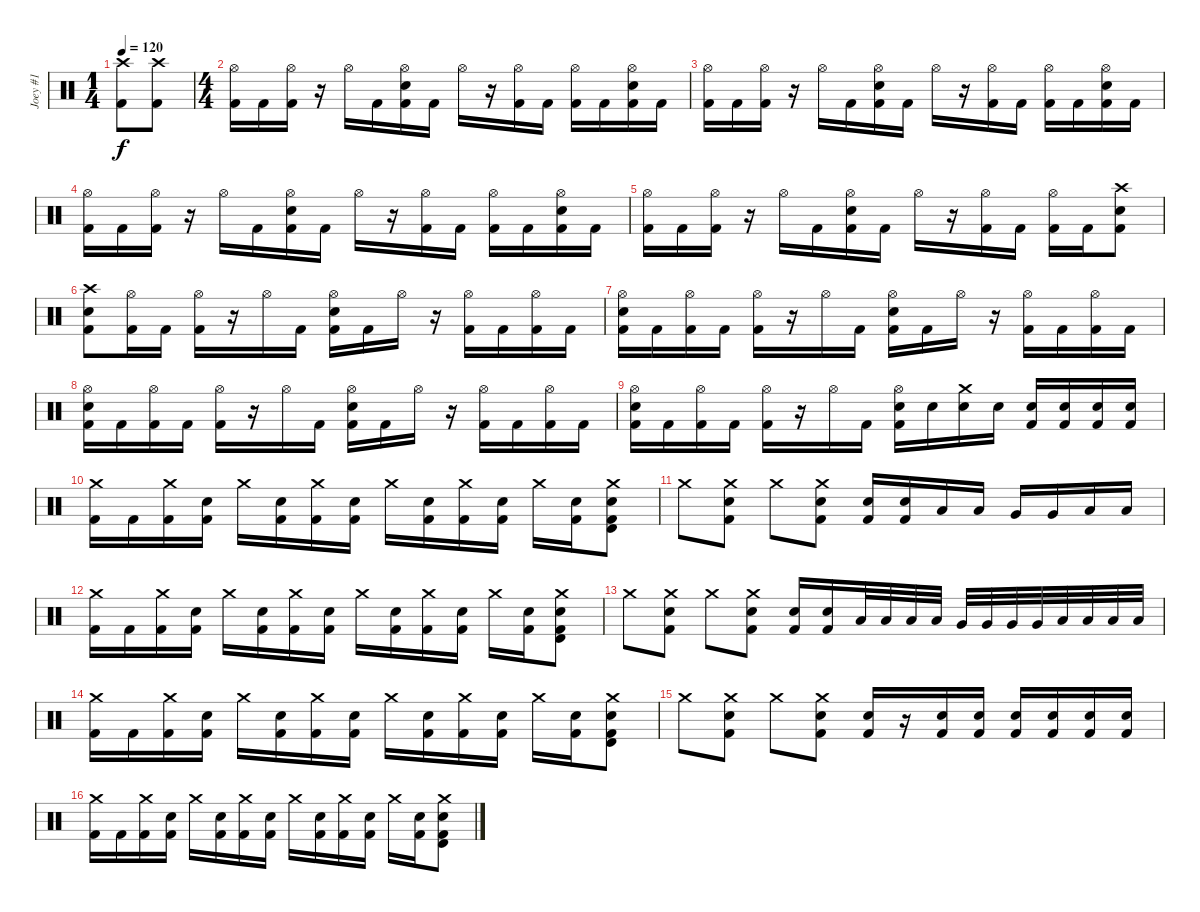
\track ("Joey #1" "Joey #1") {instrument percussion}
\staff {score}
\articulation defaults
\ts (1 4)
\tempo 120
\clef neutral
\ks c
("Crash high (hit)" "Kick (hit) 2").8{dy f} ("Crash high (hit)" "Kick (hit) 2").8 |
\ts (4 4)
("Hi-Hat (open)" "Kick (hit) 2").16 "Kick (hit) 2".16 ("Hi-Hat (open)" "Kick (hit) 2").16 r.16 "Hi-Hat (open)".16 "Kick (hit) 2".16 ("Hi-Hat (open)" "Electric Snare (hit)" "Kick (hit) 2").16 "Kick (hit) 2".16 "Hi-Hat (open)".16 r.16 ("Hi-Hat (open)" "Kick (hit) 2").16 "Kick (hit) 2".16 ("Hi-Hat (open)" "Kick (hit) 2").16 "Kick (hit) 2".16 ("Hi-Hat (open)" "Electric Snare (hit)" "Kick (hit) 2").16 "Kick (hit) 2".16 |
("Hi-Hat (open)" "Kick (hit) 2").16 "Kick (hit) 2".16 ("Hi-Hat (open)" "Kick (hit) 2").16 r.16 "Hi-Hat (open)".16 "Kick (hit) 2".16 ("Hi-Hat (open)" "Electric Snare (hit)" "Kick (hit) 2").16 "Kick (hit) 2".16 "Hi-Hat (open)".16 r.16 ("Hi-Hat (open)" "Kick (hit) 2").16 "Kick (hit) 2".16 ("Hi-Hat (open)" "Kick (hit) 2").16 "Kick (hit) 2".16 ("Hi-Hat (open)" "Electric Snare (hit)" "Kick (hit) 2").16 "Kick (hit) 2".16 |
("Hi-Hat (open)" "Kick (hit) 2").16 "Kick (hit) 2".16 ("Hi-Hat (open)" "Kick (hit) 2").16 r.16 "Hi-Hat (open)".16 "Kick (hit) 2".16 ("Hi-Hat (open)" "Electric Snare (hit)" "Kick (hit) 2").16 "Kick (hit) 2".16 "Hi-Hat (open)".16 r.16 ("Hi-Hat (open)" "Kick (hit) 2").16 "Kick (hit) 2".16 ("Hi-Hat (open)" "Kick (hit) 2").16 "Kick (hit) 2".16 ("Hi-Hat (open)" "Electric Snare (hit)" "Kick (hit) 2").16 "Kick (hit) 2".16 |
("Hi-Hat (open)" "Kick (hit) 2").16 "Kick (hit) 2".16 ("Hi-Hat (open)" "Kick (hit) 2").16 r.16 "Hi-Hat (open)".16 "Kick (hit) 2".16 ("Hi-Hat (open)" "Electric Snare (hit)" "Kick (hit) 2").16 "Kick (hit) 2".16 "Hi-Hat (open)".16 r.16 ("Hi-Hat (open)" "Kick (hit) 2").16 "Kick (hit) 2".16 ("Hi-Hat (open)" "Kick (hit) 2").16 "Kick (hit) 2".16 ("Crash high (hit)" "Electric Snare (hit)" "Kick (hit) 2").8 |
("Crash high (hit)" "Electric Snare (hit)" "Kick (hit) 2").8 ("Hi-Hat (open)" "Kick (hit) 2").16 "Kick (hit) 2".16 ("Hi-Hat (open)" "Kick (hit) 2").16 r.16 "Hi-Hat (open)".16 "Kick (hit) 2".16 ("Hi-Hat (open)" "Electric Snare (hit)" "Kick (hit) 2").16 "Kick (hit) 2".16 "Hi-Hat (open)".16 r.16 ("Hi-Hat (open)" "Kick (hit) 2").16 "Kick (hit) 2".16 ("Hi-Hat (open)" "Kick (hit) 2").16 "Kick (hit) 2".16 |
("Hi-Hat (open)" "Electric Snare (hit)" "Kick (hit) 2").16 "Kick (hit) 2".16 ("Hi-Hat (open)" "Kick (hit) 2").16 "Kick (hit) 2".16 ("Hi-Hat (open)" "Kick (hit) 2").16 r.16 "Hi-Hat (open)".16 "Kick (hit) 2".16 ("Hi-Hat (open)" "Electric Snare (hit)" "Kick (hit) 2").16 "Kick (hit) 2".16 "Hi-Hat (open)".16 r.16 ("Hi-Hat (open)" "Kick (hit) 2").16 "Kick (hit) 2".16 ("Hi-Hat (open)" "Kick (hit) 2").16 "Kick (hit) 2".16 |
("Hi-Hat (open)" "Electric Snare (hit)" "Kick (hit) 2").16 "Kick (hit) 2".16 ("Hi-Hat (open)" "Kick (hit) 2").16 "Kick (hit) 2".16 ("Hi-Hat (open)" "Kick (hit) 2").16 r.16 "Hi-Hat (open)".16 "Kick (hit) 2".16 ("Hi-Hat (open)" "Electric Snare (hit)" "Kick (hit) 2").16 "Kick (hit) 2".16 "Hi-Hat (open)".16 r.16 ("Hi-Hat (open)" "Kick (hit) 2").16 "Kick (hit) 2".16 ("Hi-Hat (open)" "Kick (hit) 2").16 "Kick (hit) 2".16 |
("Hi-Hat (open)" "Electric Snare (hit)" "Kick (hit) 2").16 "Kick (hit) 2".16 ("Hi-Hat (open)" "Kick (hit) 2").16 "Kick (hit) 2".16 ("Hi-Hat (open)" "Kick (hit) 2").16 r.16 "Hi-Hat (open)".16 "Kick (hit) 2".16 ("Hi-Hat (open)" "Electric Snare (hit)" "Kick (hit) 2").16 "Electric Snare (hit)".16 ("Crash medium (hit)" "Electric Snare (hit)").16 "Electric Snare (hit)".16 ("Electric Snare (hit)" "Kick (hit) 2").16 ("Electric Snare (hit)" "Kick (hit) 2").16 ("Electric Snare (hit)" "Kick (hit) 2").16 ("Electric Snare (hit)" "Kick (hit) 2").16 |
("Crash medium (hit)" "Kick (hit) 2").16 "Kick (hit) 2".16 ("Crash medium (hit)" "Kick (hit) 2").16 ("Electric Snare (hit)" "Kick (hit) 2").16 "Crash medium (hit)".16 ("Electric Snare (hit)" "Kick (hit) 2").16 ("Crash medium (hit)" "Kick (hit) 2").16 ("Electric Snare (hit)" "Kick (hit) 2").16 "Crash medium (hit)".16 ("Electric Snare (hit)" "Kick (hit) 2").16 ("Crash medium (hit)" "Kick (hit) 2").16 ("Electric Snare (hit)" "Kick (hit) 2").16 "Crash medium (hit)".16 ("Electric Snare (hit)" "Kick (hit) 2").16 ("Crash medium (hit)" "Timbale high (hit)"{pm} "Electric Snare (hit)"{pm} "Kick (hit) 2").8 |
"Crash medium (hit)".8 ("Crash medium (hit)" "Electric Snare (hit)" "Kick (hit) 2").8 "Crash medium (hit)".8 ("Crash medium (hit)" "Electric Snare (hit)" "Kick (hit) 2").8 ("Electric Snare (hit)" "Kick (hit) 2").16 ("Electric Snare (hit)" "Kick (hit) 2").16 "Low Tom (hit)".16 "Low Tom (hit)".16 "Very Low Tom (hit)".16 "Very Low Tom (hit)".16 "Low Floor Tom (hit)".16 "Low Floor Tom (hit)".16 |
("Crash medium (hit)" "Kick (hit) 2").16 "Kick (hit) 2".16 ("Crash medium (hit)" "Kick (hit) 2").16 ("Electric Snare (hit)" "Kick (hit) 2").16 "Crash medium (hit)".16 ("Electric Snare (hit)" "Kick (hit) 2").16 ("Crash medium (hit)" "Kick (hit) 2").16 ("Electric Snare (hit)" "Kick (hit) 2").16 "Crash medium (hit)".16 ("Electric Snare (hit)" "Kick (hit) 2").16 ("Crash medium (hit)" "Kick (hit) 2").16 ("Electric Snare (hit)" "Kick (hit) 2").16 "Crash medium (hit)".16 ("Electric Snare (hit)" "Kick (hit) 2").16 ("Crash medium (hit)" "Timbale high (hit)"{pm} "Electric Snare (hit)"{pm} "Kick (hit) 2").8 |
"Crash medium (hit)".8 ("Crash medium (hit)" "Electric Snare (hit)" "Kick (hit) 2").8 "Crash medium (hit)".8 ("Crash medium (hit)" "Electric Snare (hit)" "Kick (hit) 2").8 ("Electric Snare (hit)" "Kick (hit) 2").16 ("Electric Snare (hit)" "Kick (hit) 2").16 "Low Tom (hit)".32 "Low Tom (hit)".32 "Low Tom (hit)".32 "Low Tom (hit)".32 "Very Low Tom (hit)".32 "Very Low Tom (hit)".32 "Very Low Tom (hit)".32 "Very Low Tom (hit)".32 "Low Floor Tom (hit)".32 "Low Floor Tom (hit)".32 "Low Floor Tom (hit)".32 "Low Floor Tom (hit)".32 |
("Crash medium (hit)" "Kick (hit) 2").16 "Kick (hit) 2".16 ("Crash medium (hit)" "Kick (hit) 2").16 ("Electric Snare (hit)" "Kick (hit) 2").16 "Crash medium (hit)".16 ("Electric Snare (hit)" "Kick (hit) 2").16 ("Crash medium (hit)" "Kick (hit) 2").16 ("Electric Snare (hit)" "Kick (hit) 2").16 "Crash medium (hit)".16 ("Electric Snare (hit)" "Kick (hit) 2").16 ("Crash medium (hit)" "Kick (hit) 2").16 ("Electric Snare (hit)" "Kick (hit) 2").16 "Crash medium (hit)".16 ("Electric Snare (hit)" "Kick (hit) 2").16 ("Crash medium (hit)" "Timbale high (hit)"{pm} "Electric Snare (hit)"{pm} "Kick (hit) 2").8 |
"Crash medium (hit)".8 ("Crash medium (hit)" "Electric Snare (hit)" "Kick (hit) 2").8 "Crash medium (hit)".8 ("Crash medium (hit)" "Electric Snare (hit)" "Kick (hit) 2").8 ("Electric Snare (hit)" "Kick (hit) 2").16 r.16 ("Electric Snare (hit)" "Kick (hit) 2").16 ("Electric Snare (hit)" "Kick (hit) 2").16 ("Electric Snare (hit)" "Kick (hit) 2").16 ("Electric Snare (hit)" "Kick (hit) 2").16 ("Electric Snare (hit)" "Kick (hit) 2").16 ("Electric Snare (hit)" "Kick (hit) 2").16 |
("Crash medium (hit)" "Kick (hit) 2").16 "Kick (hit) 2".16 ("Crash medium (hit)" "Kick (hit) 2").16 ("Electric Snare (hit)" "Kick (hit) 2").16 "Crash medium (hit)".16 ("Electric Snare (hit)" "Kick (hit) 2").16 ("Crash medium (hit)" "Kick (hit) 2").16 ("Electric Snare (hit)" "Kick (hit) 2").16 "Crash medium (hit)".16 ("Electric Snare (hit)" "Kick (hit) 2").16 ("Crash medium (hit)" "Kick (hit) 2").16 ("Electric Snare (hit)" "Kick (hit) 2").16 "Crash medium (hit)".16 ("Electric Snare (hit)" "Kick (hit) 2").16 ("Crash medium (hit)" "Timbale high (hit)"{pm} "Electric Snare (hit)"{pm} "Kick (hit) 2").8
